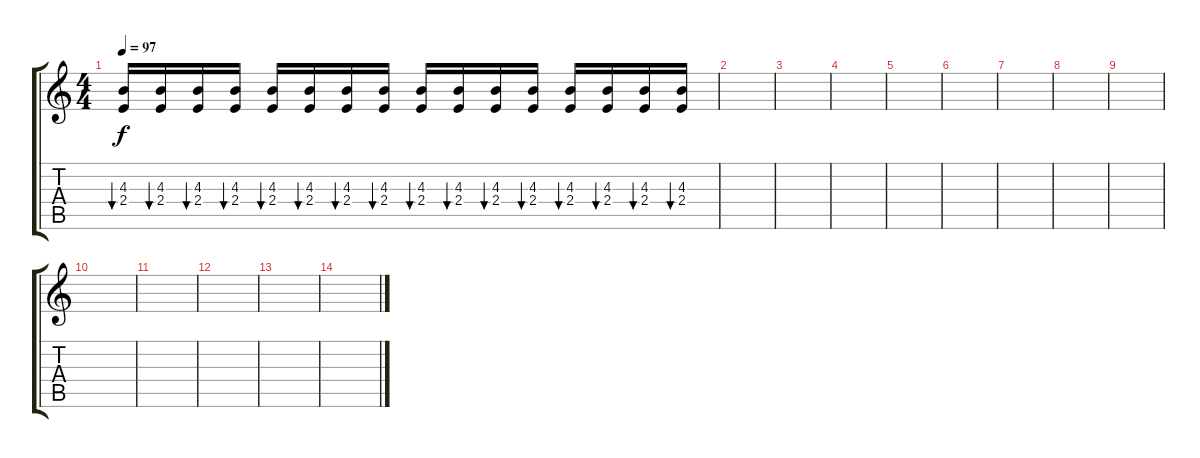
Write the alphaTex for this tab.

\track "" {instrument distortionguitar}
\staff {score tabs}
\tuning (E4 B3 G3 D3 A2 E2) {hide}
\ts (4 4)
\tempo 97
\clef g2
\ks c
(4.3 2.4).16{bu 30 dy f} (4.3 2.4).16{bu 30} (4.3 2.4).16{bu 30} (4.3 2.4).16{bu 30} (4.3 2.4).16{bu 30} (4.3 2.4).16{bu 30} (4.3 2.4).16{bu 30} (4.3 2.4).16{bu 30} (4.3 2.4).16{bu 30} (4.3 2.4).16{bu 30} (4.3 2.4).16{bu 30} (4.3 2.4).16{bu 30} (4.3 2.4).16{bu 30} (4.3 2.4).16{bu 30} (4.3 2.4).16{bu 30} (4.3 2.4).16{bu 30} |
\section ("" "")
|
|
|
|
\section ("" "")
|
|
|
|
\section ("" "")
|
|
|
|
\section ("" "")
